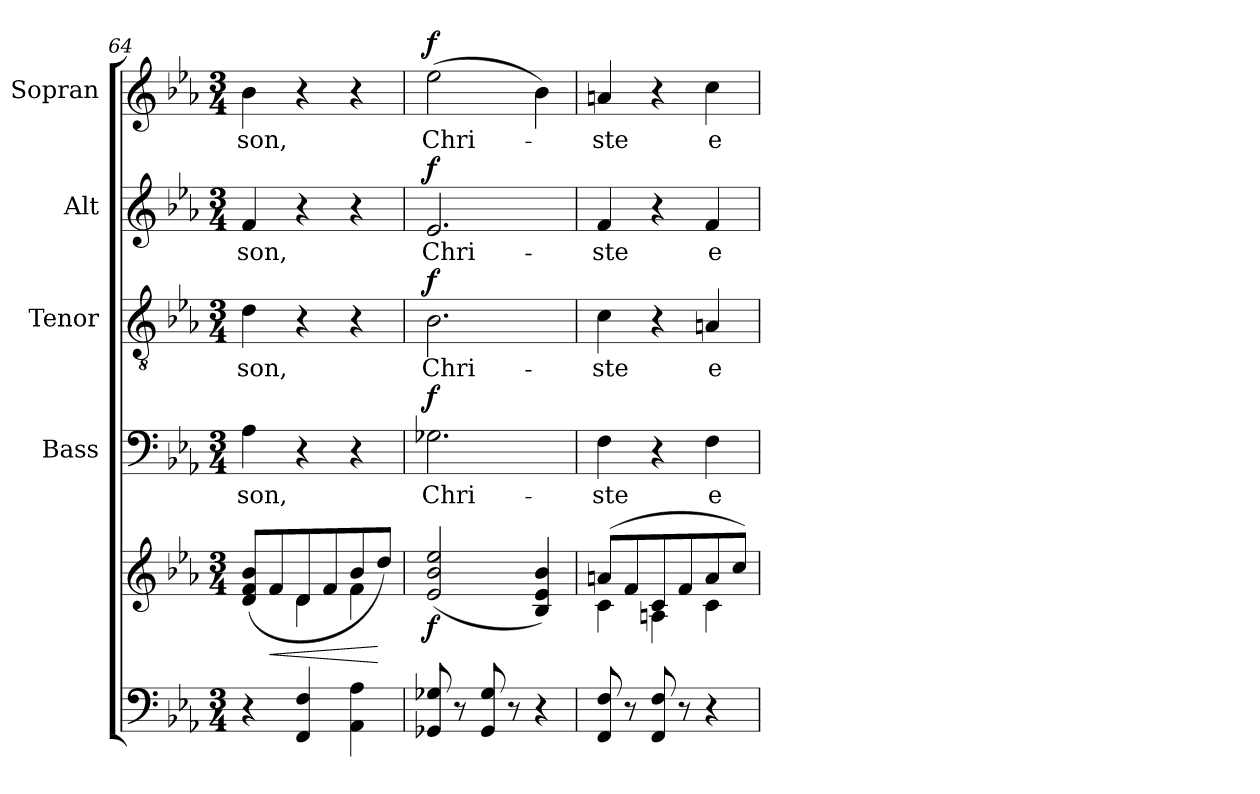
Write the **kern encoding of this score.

**kern	**kern	**dynam	**kern	**text	**dynam	**kern	**text	**dynam	**kern	**text	**dynam	**kern	**text	**dynam
*part5	*part5	*part5	*part4	*part4	*part4	*part3	*part3	*part3	*part2	*part2	*part2	*part1	*part1	*part1
*staff6	*staff5	*staff5/6	*staff4	*staff4	*staff4	*staff3	*staff3	*staff3	*staff2	*staff2	*staff2	*staff1	*staff1	*staff1
*	*	*	*I"Bass	*	*	*I"Tenor	*	*	*I"Alt	*	*	*I"Sopran	*	*
*	*	*	*I'B.	*	*	*I'T.	*	*	*I'A.	*	*	*I'S.	*	*
*clefF4	*clefG2	*	*clefF4	*	*	*clefGv2	*	*	*clefG2	*	*	*clefG2	*	*
*k[b-e-a-]	*k[b-e-a-]	*	*k[b-e-a-]	*	*	*k[b-e-a-]	*	*	*k[b-e-a-]	*	*	*k[b-e-a-]	*	*
*E-:	*E-:	*	*E-:	*	*	*E-:	*	*	*E-:	*	*	*E-:	*	*
*M3/4	*M3/4	*	*M3/4	*	*	*M3/4	*	*	*M3/4	*	*	*M3/4	*	*
=64	=64	=64	=64	=64	=64	=64	=64	=64	=64	=64	=64	=64	=64	=64
*	*^	*	*	*	*	*	*	*	*	*	*	*	*	*
!	!	!	!	!	!LO:LY:b	!	!	!LO:LY:b	!	!	!LO:LY:b	!	!	!LO:LY:b	!
4r	(>8d/ 8f/ 8b-/L	4ryy	.	4A-\	-son,	.	4d\	-son,	.	4f/	-son,	.	4b-\	-son,	.
!	!	!	!LO:HP:b	!	!	!	!	!	!	!	!	!	!	!	!
.	8f/	.	<	.	.	.	.	.	.	.	.	.	.	.	.
4FF/ 4F/	8d/	4d\	.	4r	.	.	4r	.	.	4r	.	.	4r	.	.
.	8f/	.	.	.	.	.	.	.	.	.	.	.	.	.	.
4AA-\ 4A-\	8b-/	4f\	.	4r	.	.	4r	.	.	4r	.	.	4r	.	.
.	8dd/J)	.	[	.	.	.	.	.	.	.	.	.	.	.	.
*	*v	*v	*	*	*	*	*	*	*	*	*	*	*	*	*
=65	=65	=65	=65	=65	=65	=65	=65	=65	=65	=65	=65	=65	=65	=65
!	!	!LO:DY:b	!	!LO:LY:b	!LO:DY:a	!	!LO:LY:b	!LO:DY:a	!	!LO:LY:b	!LO:DY:a	!	!LO:LY:b	!LO:DY:a
8GG-X/ 8G-X/	(2e-/ 2b-/ 2ee-/	f	2.G-X\	Chri-	f	2.B-\	Chri-	f	2.e-/	Chri-	f	(>2ee-\	Chri-	f
8r	.	.	.	.	.	.	.	.	.	.	.	.	.	.
8GG-/ 8G-/	.	.	.	.	.	.	.	.	.	.	.	.	.	.
8r	.	.	.	.	.	.	.	.	.	.	.	.	.	.
4r	4B-/ 4e-/ 4b-/)	.	.	.	.	.	.	.	.	.	.	4b-\)	.	.
=66	=66	=66	=66	=66	=66	=66	=66	=66	=66	=66	=66	=66	=66	=66
*	*^	*	*	*	*	*	*	*	*	*	*	*	*	*
!	!	!	!	!	!LO:LY:b	!	!	!LO:LY:b	!	!	!LO:LY:b	!	!	!LO:LY:b	!
8FF/ 8F/	(>8an/L	4c\	.	4F\	-ste	.	4c\	-ste	.	4f/	-ste	.	4an/	-ste	.
8r	8f/	.	.	.	.	.	.	.	.	.	.	.	.	.	.
8FF/ 8F/	8c/	4An\	.	4r	.	.	4r	.	.	4r	.	.	4r	.	.
8r	8f/	.	.	.	.	.	.	.	.	.	.	.	.	.	.
!	!	!	!	!	!LO:LY:b	!	!	!LO:LY:b	!	!	!LO:LY:b	!	!	!LO:LY:b	!
4r	8a/	4c\	.	4F\	e-	.	4An/	e-	.	4f/	e-	.	4cc\	e-	.
.	8cc/J)	.	.	.	.	.	.	.	.	.	.	.	.	.	.
*	*v	*v	*	*	*	*	*	*	*	*	*	*	*	*	*
=	=	=	=	=	=	=	=	=	=	=	=	=	=	=
*-	*-	*-	*-	*-	*-	*-	*-	*-	*-	*-	*-	*-	*-	*-
